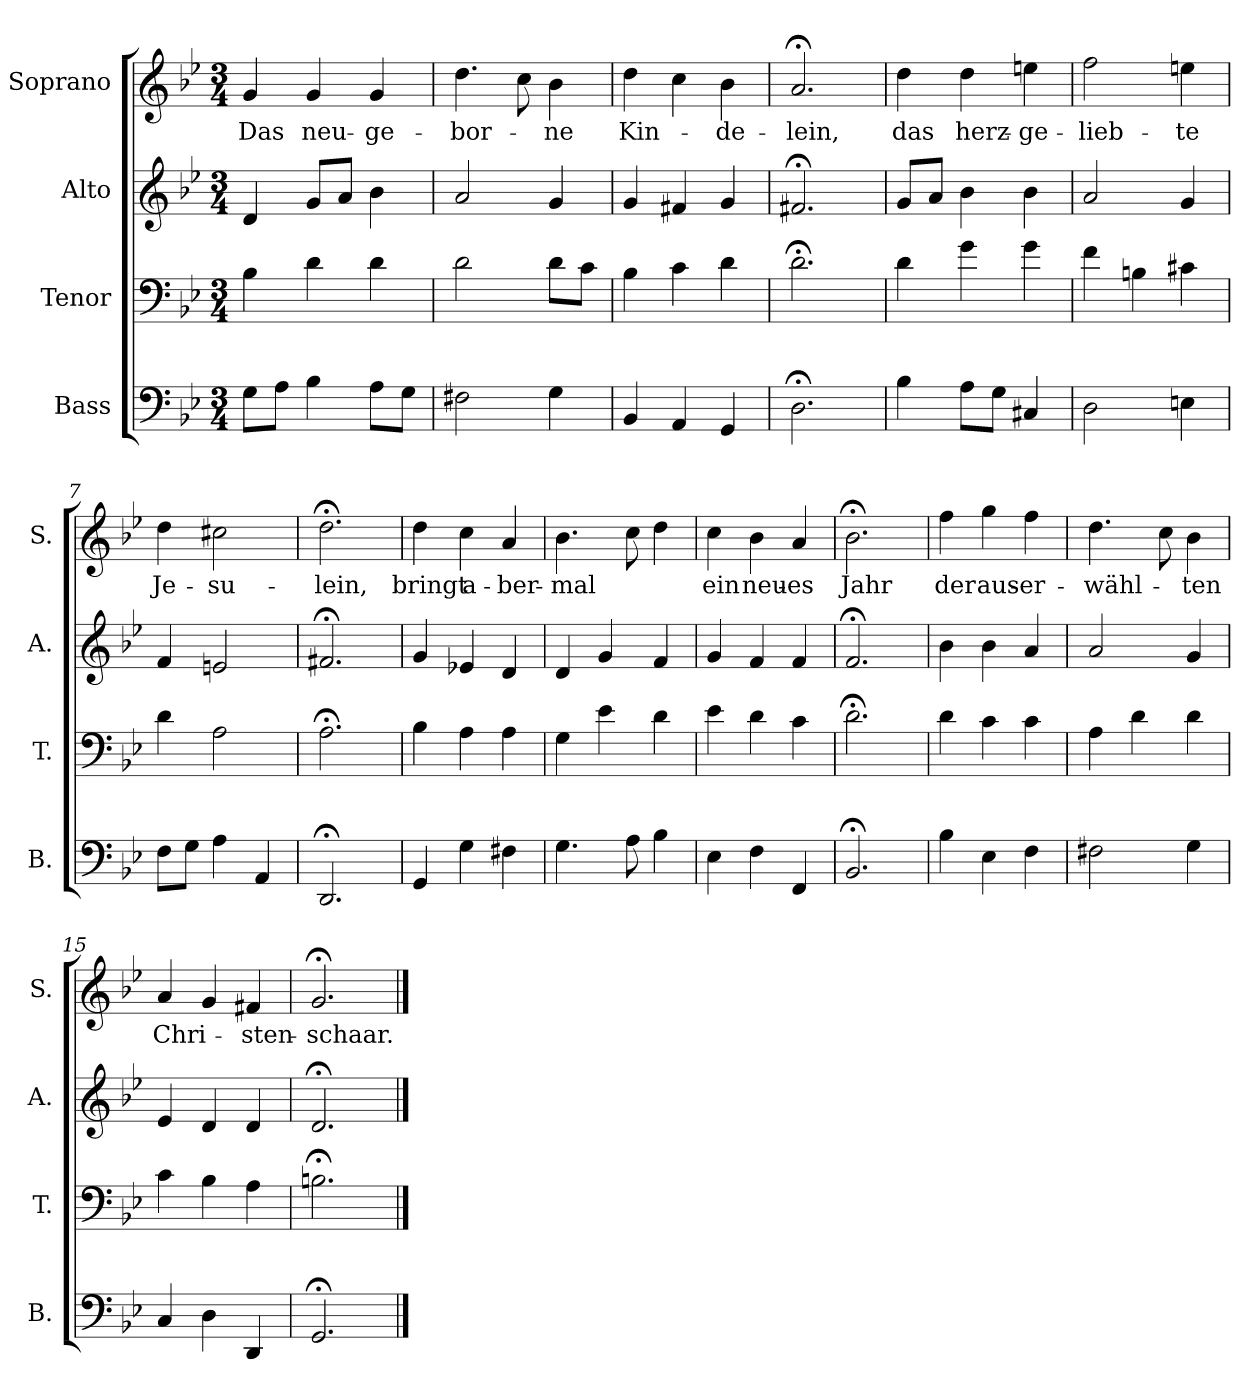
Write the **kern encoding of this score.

**kern	**kern	**kern	**kern	**text
*part4	*part3	*part2	*part1	*part1
*staff4	*staff3	*staff2	*staff1	*staff1
*I"Bass	*I"Tenor	*I"Alto	*I"Soprano	*
*I'B.	*I'T.	*I'A.	*I'S.	*
*clefF4	*clefF4	*clefG2	*clefG2	*
*k[b-e-]	*k[b-e-]	*k[b-e-]	*k[b-e-]	*
*B-:	*B-:	*B-:	*g:	*
*M3/4	*M3/4	*M3/4	*M3/4	*
=1	=1	=1	=1	=1
!	!	!	!	!LO:LY:b
8G\L	4B-\	4d/	4g/	Das
8A\J	.	.	.	.
!	!	!	!	!LO:LY:b
4B-\	4d\	8g/L	4g/	neu-
.	.	8a/J	.	.
!	!	!	!	!LO:LY:b
8A\L	4d\	4b-\	4g/	-ge-
8G\J	.	.	.	.
=2	=2	=2	=2	=2
!	!	!	!	!LO:LY:b
2F#X\	2d\	2a/	4.dd\	-bor-
.	.	.	8cc\	.
!	!	!	!	!LO:LY:b
4G\	8d\L	4g/	4b-\	-ne
.	8c\J	.	.	.
=3	=3	=3	=3	=3
!	!	!	!	!LO:LY:b
4BB-/	4B-\	4g/	4dd\	Kin-
4AA/	4c\	4f#X/	4cc\	.
!	!	!	!	!LO:LY:b
4GG/	4d\	4g/	4b-\	-de-
=4	=4	=4	=4	=4
!	!	!	!	!LO:LY:b
2.D;<\	2.d;<\	2.f#X;</	2.a;</	-lein,
=5	=5	=5	=5	=5
!	!	!	!	!LO:LY:b
4B-\	4d\	8g/L	4dd\	das
.	.	8a/J	.	.
!	!	!	!	!LO:LY:b
8A\L	4g\	4b-\	4dd\	herz-
8G\J	.	.	.	.
!	!	!	!	!LO:LY:b
4C#X/	4g\	4b-\	4een\	-ge-
=6	=6	=6	=6	=6
!	!	!	!	!LO:LY:b
2D\	4f\	2a/	2ff\	-lieb-
.	4Bn\	.	.	.
!	!	!	!	!LO:LY:b
4En\	4c#X\	4g/	4een\	-te
=7	=7	=7	=7	=7
!	!	!	!	!LO:LY:b
8F\L	4d\	4f/	4dd\	Je-
8G\J	.	.	.	.
!	!	!	!	!LO:LY:b
4A\	2A\	2en/	2cc#X\	-su-
4AA/	.	.	.	.
=8	=8	=8	=8	=8
!	!	!	!	!LO:LY:b
2.DD;</	2.A;<\	2.f#X;</	2.dd;<\	-lein,
!!LO:LB:g=z
=9	=9	=9	=9	=9
!	!	!	!	!LO:LY:b
4GG/	4B-\	4g/	4dd\	bringt
!	!	!	!	!LO:LY:b
4G\	4A\	4e-X/	4cc\	a-
!	!	!	!	!LO:LY:b
4F#X\	4A\	4d/	4a/	-ber-
=10	=10	=10	=10	=10
!	!	!	!	!LO:LY:b
4.G\	4G\	4d/	4.b-\	-mal
.	4e-\	4g/	.	.
8A\	.	.	8cc\	.
4B-\	4d\	4f/	4dd\	.
=11	=11	=11	=11	=11
!	!	!	!	!LO:LY:b
4E-\	4e-\	4g/	4cc\	ein
!	!	!	!	!LO:LY:b
4F\	4d\	4f/	4b-\	neu-
!	!	!	!	!LO:LY:b
4FF/	4c\	4f/	4a/	-es
=12	=12	=12	=12	=12
!	!	!	!	!LO:LY:b
2.BB-;</	2.d;<\	2.f;</	2.b-;<\	Jahr
=13	=13	=13	=13	=13
!	!	!	!	!LO:LY:b
4B-\	4d\	4b-\	4ff\	der
!	!	!	!	!LO:LY:b
4E-\	4c\	4b-\	4gg\	aus-
!	!	!	!	!LO:LY:b
4F\	4c\	4a/	4ff\	-er-
=14	=14	=14	=14	=14
!	!	!	!	!LO:LY:b
2F#X\	4A\	2a/	4.dd\	-wähl-
.	4d\	.	.	.
.	.	.	8cc\	.
!	!	!	!	!LO:LY:b
4G\	4d\	4g/	4b-\	-ten
=15	=15	=15	=15	=15
!	!	!	!	!LO:LY:b
4C/	4c\	4e-/	4a/	Chri-
4D\	4B-\	4d/	4g/	.
!	!	!	!	!LO:LY:b
4DD/	4A\	4d/	4f#X/	-sten-
=16	=16	=16	=16	=16
!	!	!	!	!LO:LY:b
2.GG;</	2.Bn;<\	2.d;</	2.g;</	-schaar.
==	==	==	==	==
*-	*-	*-	*-	*-
